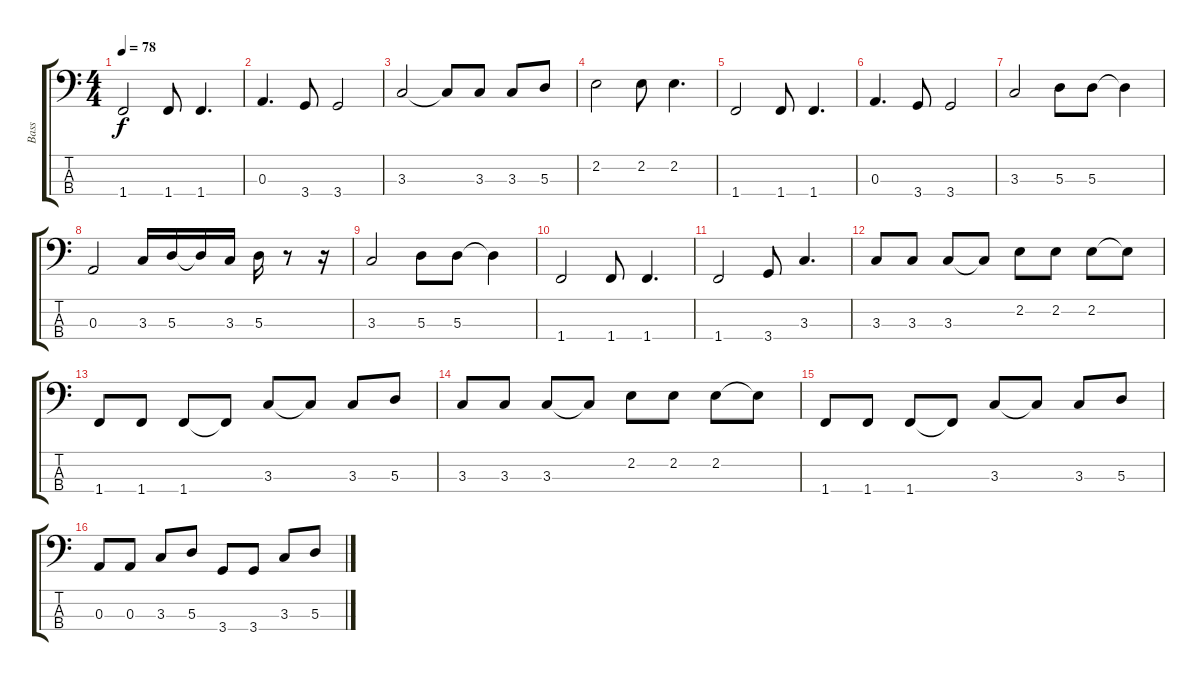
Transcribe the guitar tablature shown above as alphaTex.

\track ("Bass" "Bass") {instrument electricbassfinger}
\staff {score tabs}
\tuning (G2 D2 A1 E1) {hide}
\ts (4 4)
\tempo 78
\clef f4
\ks c
1.4.2{dy f} 1.4.8 1.4.4{d} |
0.3.4{d} 3.4.8 3.4.2 |
3.3.2 3.3{t}.8 3.3.8 3.3.8 5.3.8 |
2.2.2 2.2.8 2.2.4{d} |
1.4.2 1.4.8 1.4.4{d} |
0.3.4{d} 3.4.8 3.4.2 |
3.3.2 5.3.8 5.3.8 5.3{t}.4 |
0.3.2 3.3.16 5.3.16 5.3{t}.16 3.3.16 5.3.16 r.8 r.16 |
3.3.2 5.3.8 5.3.8 5.3{t}.4 |
1.4.2 1.4.8 1.4.4{d} |
1.4.2 3.4.8 3.3.4{d} |
3.3.8 3.3.8 3.3.8 3.3{t}.8 2.2.8 2.2.8 2.2.8 2.2{t}.8 |
1.4.8 1.4.8 1.4.8 1.4{t}.8 3.3.8 3.3{t}.8 3.3.8 5.3.8 |
3.3.8 3.3.8 3.3.8 3.3{t}.8 2.2.8 2.2.8 2.2.8 2.2{t}.8 |
1.4.8 1.4.8 1.4.8 1.4{t}.8 3.3.8 3.3{t}.8 3.3.8 5.3.8 |
0.3.8 0.3.8 3.3.8 5.3.8 3.4.8 3.4.8 3.3.8 5.3.8
